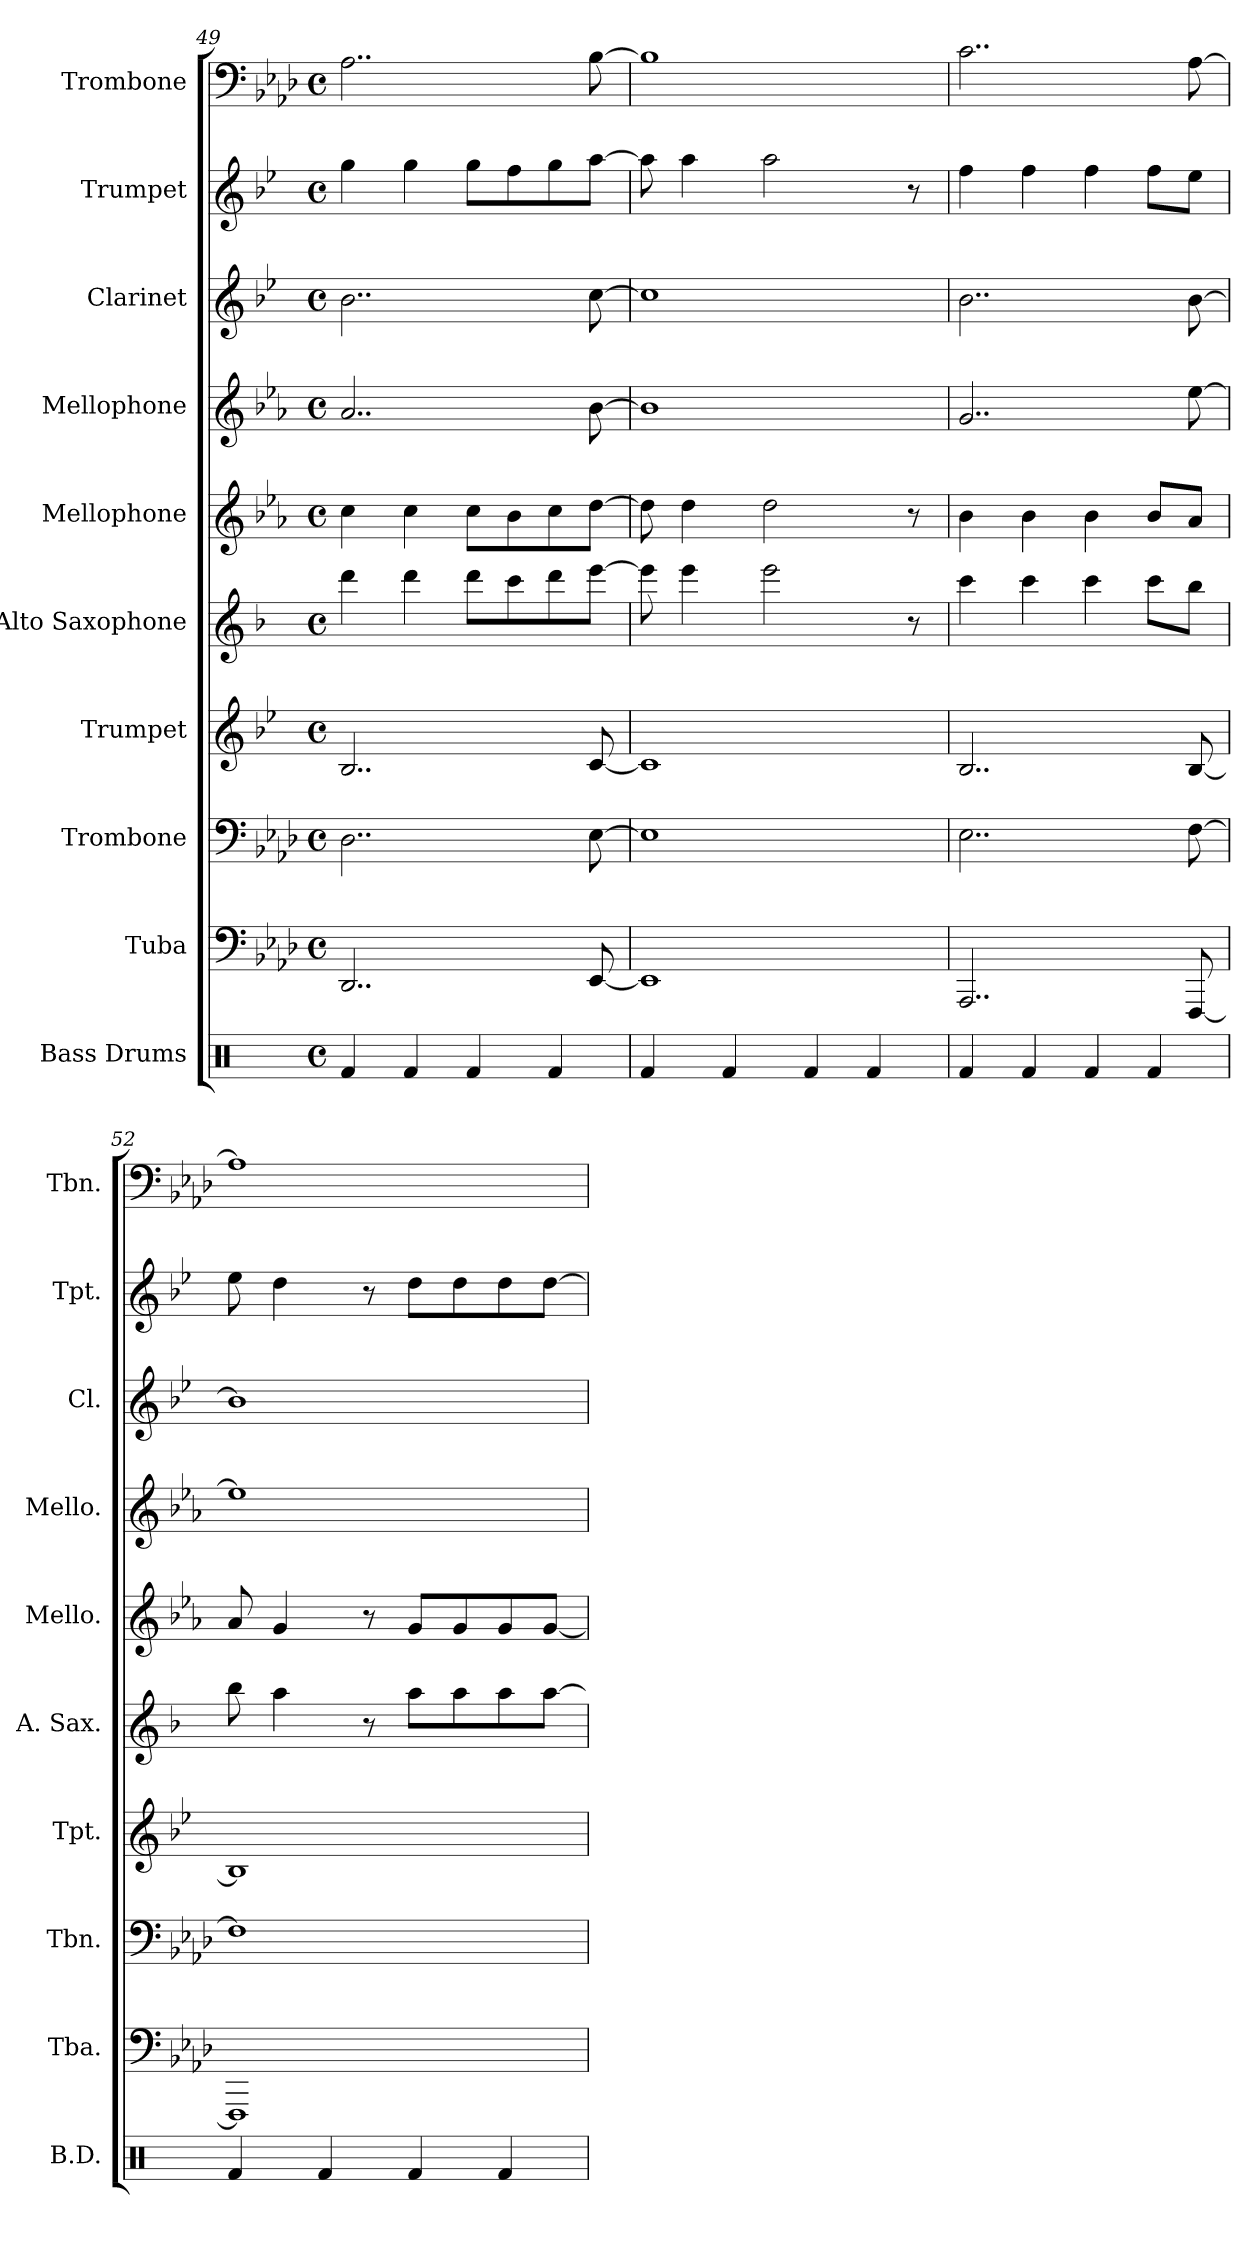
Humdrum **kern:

**kern	**kern	**kern	**kern	**kern	**kern	**kern	**kern	**kern	**kern
*part10	*part9	*part8	*part7	*part6	*part5	*part4	*part3	*part2	*part1
*staff10	*staff9	*staff8	*staff7	*staff6	*staff5	*staff4	*staff3	*staff2	*staff1
*I"Bass Drums	*I"Tuba	*I"Trombone	*I"Trumpet	*I"Alto Saxophone	*I"Mellophone	*I"Mellophone	*I"Clarinet	*I"Trumpet	*I"Trombone
*I'B.D.	*I'Tba.	*I'Tbn.	*I'Tpt.	*I'A. Sax.	*I'Mello.	*I'Mello.	*I'Cl.	*I'Tpt.	*I'Tbn.
*clefX	*clefF4	*clefF4	*clefG2	*clefG2	*clefG2	*clefG2	*clefG2	*clefG2	*clefF4
*	*	*	*ITrd1c2	*ITrd5c9	*ITrd4c7	*ITrd4c7	*ITrd1c2	*ITrd1c2	*
*k[]	*k[b-e-a-d-]	*k[b-e-a-d-]	*k[b-e-a-d-]	*k[b-e-a-d-]	*k[b-e-a-d-]	*k[b-e-a-d-]	*k[b-e-a-d-]	*k[b-e-a-d-]	*k[b-e-a-d-]
*M4/4	*M4/4	*M4/4	*M4/4	*M4/4	*M4/4	*M4/4	*M4/4	*M4/4	*M4/4
*met(c)	*met(c)	*met(c)	*met(c)	*met(c)	*met(c)	*met(c)	*met(c)	*met(c)	*met(c)
=49	=49	=49	=49	=49	=49	=49	=49	=49	=49
4Rf/	2..DD-/	2..D-\	2..A-/	4ff\	4f\	2..d-/	2..a-\	4ff\	2..A-\
4Rf/	.	.	.	4ff\	4f\	.	.	4ff\	.
4Rf/	.	.	.	8ff\L	8f\L	.	.	8ff\L	.
.	.	.	.	8ee-\	8e-\	.	.	8ee-\	.
4Rf/	.	.	.	8ff\	8f\	.	.	8ff\	.
.	[8EE-/	[8E-\	[8B-/	[8gg\J	[8g\J	[8e-\	[8b-\	[8gg\J	[8B-\
=50	=50	=50	=50	=50	=50	=50	=50	=50	=50
4Rf/	1EE-]	1E-]	1B-]	8gg\]	8g\]	1e-]	1b-]	8gg\]	1B-]
.	.	.	.	4gg\	4g\	.	.	4gg\	.
4Rf/	.	.	.	.	.	.	.	.	.
.	.	.	.	2gg\	2g\	.	.	2gg\	.
4Rf/	.	.	.	.	.	.	.	.	.
4Rf/	.	.	.	.	.	.	.	.	.
.	.	.	.	8r	8r	.	.	8r	.
=51	=51	=51	=51	=51	=51	=51	=51	=51	=51
4Rf/	2..AAA-/	2..E-\	2..A-/	4ee-\	4e-\	2..c/	2..a-\	4ee-\	2..c\
4Rf/	.	.	.	4ee-\	4e-\	.	.	4ee-\	.
4Rf/	.	.	.	4ee-\	4e-\	.	.	4ee-\	.
4Rf/	.	.	.	8ee-\L	8e-/L	.	.	8ee-\L	.
.	[8FFF/	[8F\	[8A-/	8dd-\J	8d-/J	[8a-\	[8a-\	8dd-\J	[8A-\
!!LO:PB:g=z
=52	=52	=52	=52	=52	=52	=52	=52	=52	=52
4Rf/	1FFF]	1F]	1A-]	8dd-\	8d-/	1a-]	1a-]	8dd-\	1A-]
.	.	.	.	4cc\	4c/	.	.	4cc\	.
4Rf/	.	.	.	.	.	.	.	.	.
.	.	.	.	8r	8r	.	.	8r	.
4Rf/	.	.	.	8cc\L	8c/L	.	.	8cc\L	.
.	.	.	.	8cc\	8c/	.	.	8cc\	.
4Rf/	.	.	.	8cc\	8c/	.	.	8cc\	.
.	.	.	.	[8cc\J	[8c/J	.	.	[8cc\J	.
=	=	=	=	=	=	=	=	=	=
*-	*-	*-	*-	*-	*-	*-	*-	*-	*-
